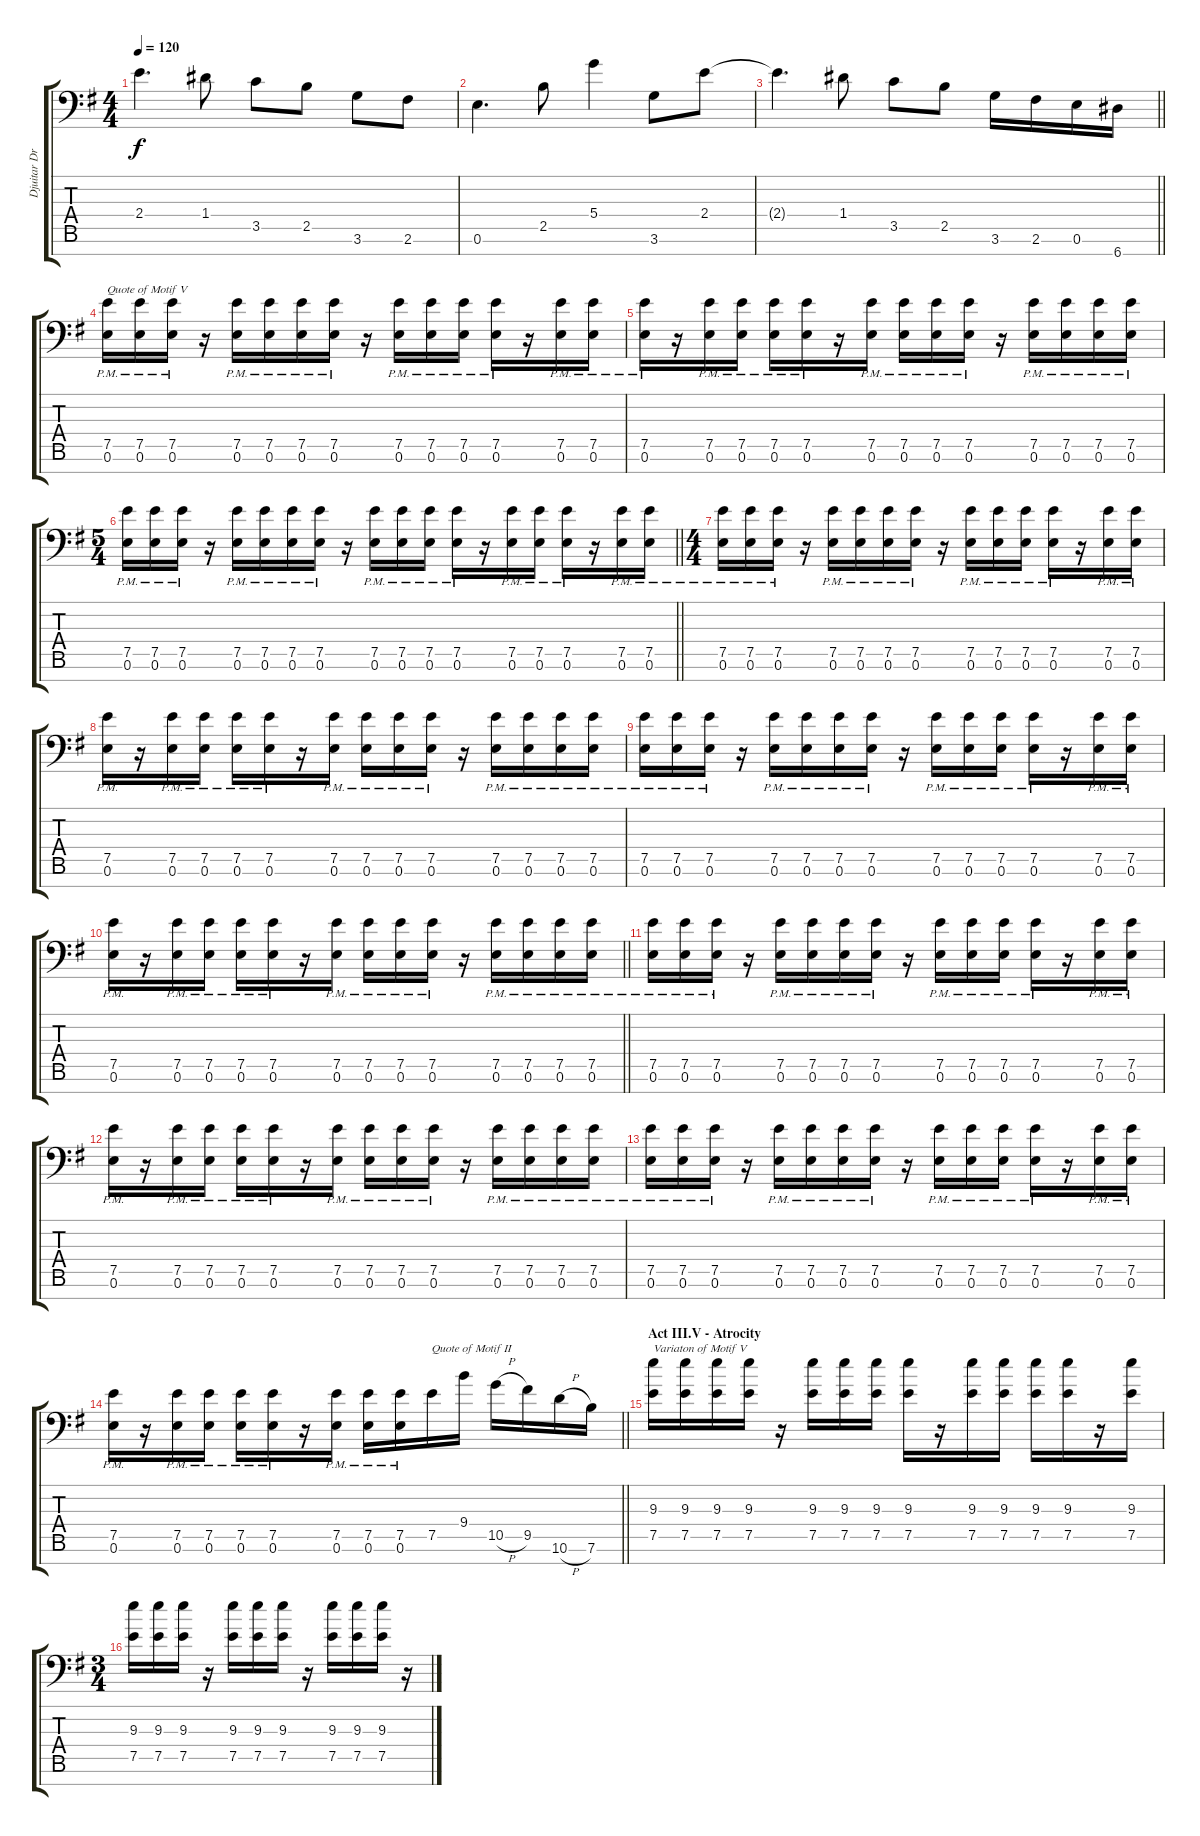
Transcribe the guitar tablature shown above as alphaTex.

\track ("Djuitar Dropped A" "Djuitar Dr") {instrument distortionguitar}
\staff {score tabs}
\tuning (E4 B3 G3 D3 A2 E2 A1) {hide}
\ts (4 4)
\tempo 120
\clef f4
\ks eminor
2.4{t}.4{d dy f} 1.4.8 3.5.8 2.5.8 3.6.8 2.6.8 |
0.6.4{d} 2.5.8 5.4.4 3.6.8 2.4.8 |
\barLineRight lightlight
2.4{t}.4{d} 1.4.8 3.5.8 2.5.8 3.6.16 2.6.16 0.6.16 6.7.16 |
(7.5{pm} 0.6{pm}).16{txt "Quote of Motif V"} (7.5{pm} 0.6{pm}).16 (7.5{pm} 0.6{pm}).16 r.16 (7.5{pm} 0.6{pm}).16 (7.5{pm} 0.6{pm}).16 (7.5{pm} 0.6{pm}).16 (7.5{pm} 0.6{pm}).16 r.16 (7.5{pm} 0.6{pm}).16 (7.5{pm} 0.6{pm}).16 (7.5{pm} 0.6{pm}).16 (7.5{pm} 0.6{pm}).16 r.16 (7.5{pm} 0.6{pm}).16 (7.5{pm} 0.6{pm}).16 |
(7.5{pm} 0.6{pm}).16 r.16 (7.5{pm} 0.6{pm}).16 (7.5{pm} 0.6{pm}).16 (7.5{pm} 0.6{pm}).16 (7.5{pm} 0.6{pm}).16 r.16 (7.5{pm} 0.6{pm}).16 (7.5{pm} 0.6{pm}).16 (7.5{pm} 0.6{pm}).16 (7.5{pm} 0.6{pm}).16 r.16 (7.5{pm} 0.6{pm}).16 (7.5{pm} 0.6{pm}).16 (7.5{pm} 0.6{pm}).16 (7.5{pm} 0.6{pm}).16 |
\ts (5 4)
\barLineRight lightlight
(7.5{pm} 0.6{pm}).16 (7.5{pm} 0.6{pm}).16 (7.5{pm} 0.6{pm}).16 r.16 (7.5{pm} 0.6{pm}).16 (7.5{pm} 0.6{pm}).16 (7.5{pm} 0.6{pm}).16 (7.5{pm} 0.6{pm}).16 r.16 (7.5{pm} 0.6{pm}).16 (7.5{pm} 0.6{pm}).16 (7.5{pm} 0.6{pm}).16 (7.5{pm} 0.6{pm}).16 r.16 (7.5{pm} 0.6{pm}).16 (7.5{pm} 0.6{pm}).16 (7.5{pm} 0.6{pm}).16 r.16 (7.5{pm} 0.6{pm}).16 (7.5{pm} 0.6{pm}).16 |
\ts (4 4)
\section ("" "")
(7.5{pm} 0.6{pm}).16 (7.5{pm} 0.6{pm}).16 (7.5{pm} 0.6{pm}).16 r.16 (7.5{pm} 0.6{pm}).16 (7.5{pm} 0.6{pm}).16 (7.5{pm} 0.6{pm}).16 (7.5{pm} 0.6{pm}).16 r.16 (7.5{pm} 0.6{pm}).16 (7.5{pm} 0.6{pm}).16 (7.5{pm} 0.6{pm}).16 (7.5{pm} 0.6{pm}).16 r.16 (7.5{pm} 0.6{pm}).16 (7.5{pm} 0.6{pm}).16 |
(7.5{pm} 0.6{pm}).16 r.16 (7.5{pm} 0.6{pm}).16 (7.5{pm} 0.6{pm}).16 (7.5{pm} 0.6{pm}).16 (7.5{pm} 0.6{pm}).16 r.16 (7.5{pm} 0.6{pm}).16 (7.5{pm} 0.6{pm}).16 (7.5{pm} 0.6{pm}).16 (7.5{pm} 0.6{pm}).16 r.16 (7.5{pm} 0.6{pm}).16 (7.5{pm} 0.6{pm}).16 (7.5{pm} 0.6{pm}).16 (7.5{pm} 0.6{pm}).16 |
(7.5{pm} 0.6{pm}).16 (7.5{pm} 0.6{pm}).16 (7.5{pm} 0.6{pm}).16 r.16 (7.5{pm} 0.6{pm}).16 (7.5{pm} 0.6{pm}).16 (7.5{pm} 0.6{pm}).16 (7.5{pm} 0.6{pm}).16 r.16 (7.5{pm} 0.6{pm}).16 (7.5{pm} 0.6{pm}).16 (7.5{pm} 0.6{pm}).16 (7.5{pm} 0.6{pm}).16 r.16 (7.5{pm} 0.6{pm}).16 (7.5{pm} 0.6{pm}).16 |
\barLineRight lightlight
(7.5{pm} 0.6{pm}).16 r.16 (7.5{pm} 0.6{pm}).16 (7.5{pm} 0.6{pm}).16 (7.5{pm} 0.6{pm}).16 (7.5{pm} 0.6{pm}).16 r.16 (7.5{pm} 0.6{pm}).16 (7.5{pm} 0.6{pm}).16 (7.5{pm} 0.6{pm}).16 (7.5{pm} 0.6{pm}).16 r.16 (7.5{pm} 0.6{pm}).16 (7.5{pm} 0.6{pm}).16 (7.5{pm} 0.6{pm}).16 (7.5{pm} 0.6{pm}).16 |
(7.5{pm} 0.6{pm}).16 (7.5{pm} 0.6{pm}).16 (7.5{pm} 0.6{pm}).16 r.16 (7.5{pm} 0.6{pm}).16 (7.5{pm} 0.6{pm}).16 (7.5{pm} 0.6{pm}).16 (7.5{pm} 0.6{pm}).16 r.16 (7.5{pm} 0.6{pm}).16 (7.5{pm} 0.6{pm}).16 (7.5{pm} 0.6{pm}).16 (7.5{pm} 0.6{pm}).16 r.16 (7.5{pm} 0.6{pm}).16 (7.5{pm} 0.6{pm}).16 |
(7.5{pm} 0.6{pm}).16 r.16 (7.5{pm} 0.6{pm}).16 (7.5{pm} 0.6{pm}).16 (7.5{pm} 0.6{pm}).16 (7.5{pm} 0.6{pm}).16 r.16 (7.5{pm} 0.6{pm}).16 (7.5{pm} 0.6{pm}).16 (7.5{pm} 0.6{pm}).16 (7.5{pm} 0.6{pm}).16 r.16 (7.5{pm} 0.6{pm}).16 (7.5{pm} 0.6{pm}).16 (7.5{pm} 0.6{pm}).16 (7.5{pm} 0.6{pm}).16 |
(7.5{pm} 0.6{pm}).16 (7.5{pm} 0.6{pm}).16 (7.5{pm} 0.6{pm}).16 r.16 (7.5{pm} 0.6{pm}).16 (7.5{pm} 0.6{pm}).16 (7.5{pm} 0.6{pm}).16 (7.5{pm} 0.6{pm}).16 r.16 (7.5{pm} 0.6{pm}).16 (7.5{pm} 0.6{pm}).16 (7.5{pm} 0.6{pm}).16 (7.5{pm} 0.6{pm}).16 r.16 (7.5{pm} 0.6{pm}).16 (7.5{pm} 0.6{pm}).16 |
\barLineRight lightlight
(7.5{pm} 0.6{pm}).16 r.16 (7.5{pm} 0.6{pm}).16 (7.5{pm} 0.6{pm}).16 (7.5{pm} 0.6{pm}).16 (7.5{pm} 0.6{pm}).16 r.16 (7.5{pm} 0.6{pm}).16 (7.5{pm} 0.6{pm}).16 (7.5{pm} 0.6{pm}).16 7.5.16{txt "Quote of Motif II"} 9.4.16 10.5{h}.16 9.5.16 10.6{h}.16 7.6.16 |
\section ("" "Act III.V - Atrocity")
(9.3 7.5).16{txt "Variaton of Motif V"} (9.3 7.5).16 (9.3 7.5).16 (9.3 7.5).16 r.16 (9.3 7.5).16 (9.3 7.5).16 (9.3 7.5).16 (9.3 7.5).16 r.16 (9.3 7.5).16 (9.3 7.5).16 (9.3 7.5).16 (9.3 7.5).16 r.16 (9.3 7.5).16 |
\ts (3 4)
(9.3 7.5).16 (9.3 7.5).16 (9.3 7.5).16 r.16 (9.3 7.5).16 (9.3 7.5).16 (9.3 7.5).16 r.16 (9.3 7.5).16 (9.3 7.5).16 (9.3 7.5).16 r.16
